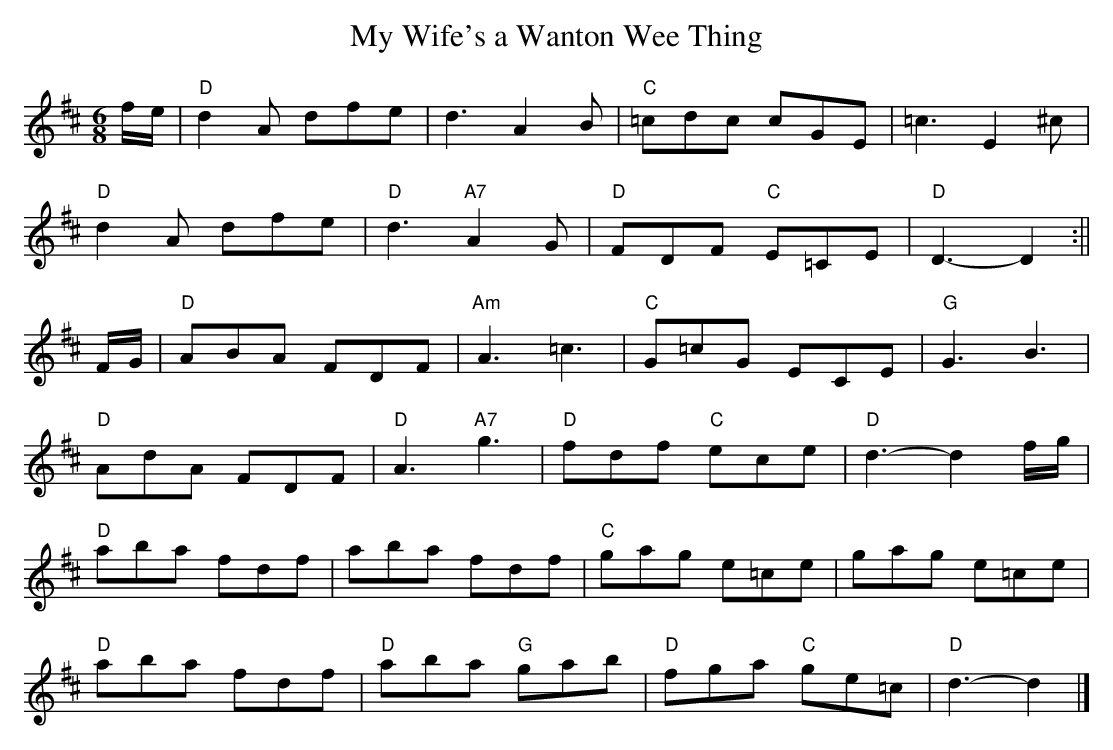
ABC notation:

X:1
T:My Wife's a Wanton Wee Thing
M:6/8
L:1/8
K:D
f/2e/2|"D"d2A dfe|d3 A2B|"C"=cdc cGE|=c3 E2^c|!
"D"d2A dfe|"D"d3 "A7"A2G|"D"FDF "C"E=CE|"D"D3 -D2:||!
F/2G/2|"D"ABA FDF|"Am"A3 =c3|"C"G=cG ECE|"G"G3 B3|!
"D"AdA FDF|"D"A3 "A7"g3|"D"fdf "C"ece|"D"d3 -d2f/2g/2|!
"D"aba fdf|aba fdf|"C"gag e=ce|gag e=ce|!
"D"aba fdf|"D"aba "G"gab|"D"fga "C"ge=c|"D"d3-d2|]!
